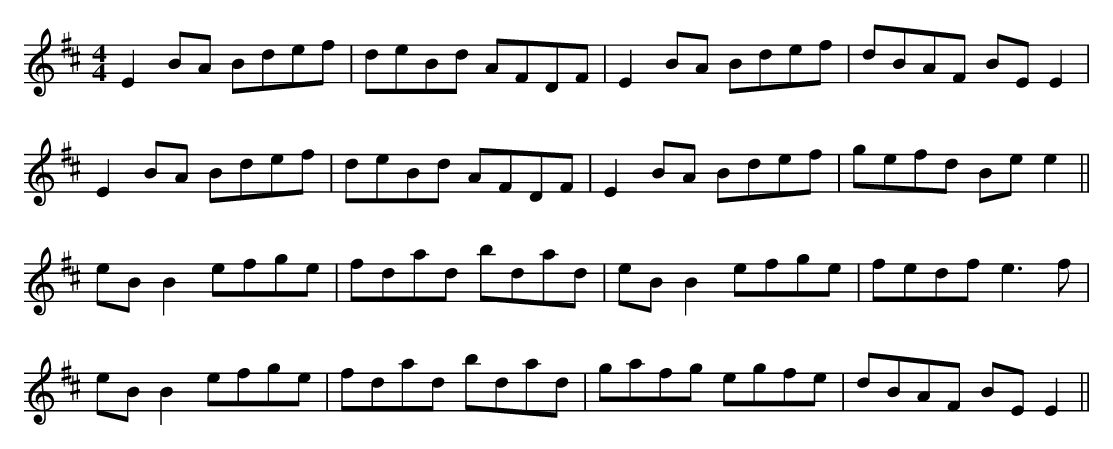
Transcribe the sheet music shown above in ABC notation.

X:1
M:4/4
K:Edor
E2 BA Bdef|deBd AFDF|E2 BA Bdef|dBAF BE E2|
E2 BA Bdef|deBd AFDF|E2 BA Bdef|gefd Be e2||
eB B2 efge|fdad bdad|eB B2 efge|fedf e3f|
eB B2 efge|fdad bdad|gafg egfe|dBAF BE E2||
